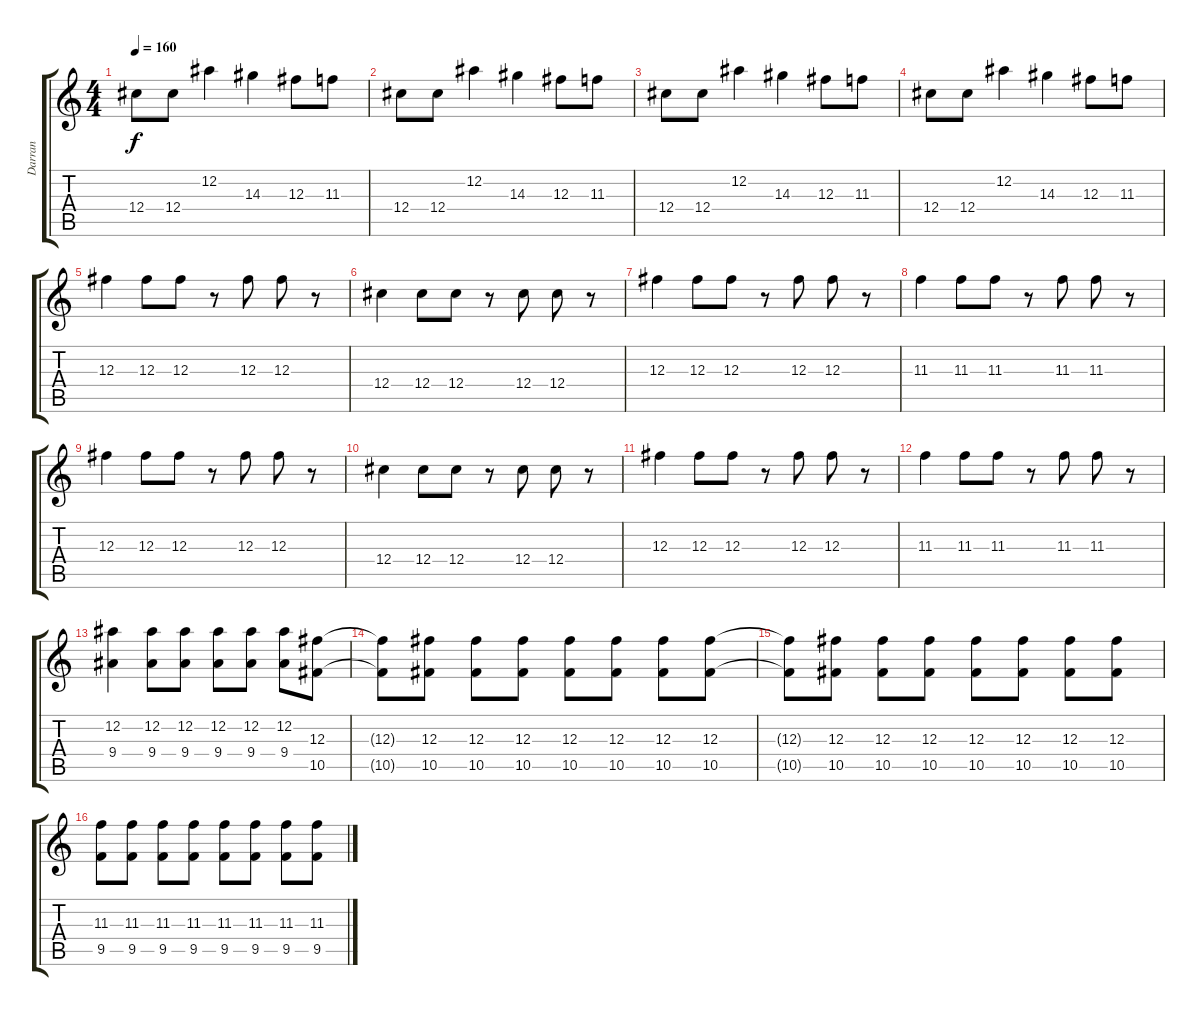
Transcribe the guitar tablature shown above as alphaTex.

\track ("Darran" "Darran") {instrument distortionguitar}
\staff {score tabs}
\tuning (Eb4 Bb3 Gb3 Db3 Ab2 Db2) {hide}
\ts (4 4)
\tempo 160
\clef g2
\ks c
12.4.8{dy f} 12.4.8 12.2.4 14.3.4 12.3.8 11.3.8 |
12.4.8 12.4.8 12.2.4 14.3.4 12.3.8 11.3.8 |
12.4.8 12.4.8 12.2.4 14.3.4 12.3.8 11.3.8 |
12.4.8 12.4.8 12.2.4 14.3.4 12.3.8 11.3.8 |
12.3.4 12.3.8 12.3.8 r.8 12.3.8 12.3.8 r.8 |
12.4.4 12.4.8 12.4.8 r.8 12.4.8 12.4.8 r.8 |
12.3.4 12.3.8 12.3.8 r.8 12.3.8 12.3.8 r.8 |
11.3.4 11.3.8 11.3.8 r.8 11.3.8 11.3.8 r.8 |
12.3.4 12.3.8 12.3.8 r.8 12.3.8 12.3.8 r.8 |
12.4.4 12.4.8 12.4.8 r.8 12.4.8 12.4.8 r.8 |
12.3.4 12.3.8 12.3.8 r.8 12.3.8 12.3.8 r.8 |
11.3.4 11.3.8 11.3.8 r.8 11.3.8 11.3.8 r.8 |
(12.2 9.4).4 (12.2 9.4).8 (12.2 9.4).8 (12.2 9.4).8 (12.2 9.4).8 (12.2 9.4).8 (12.3 10.5).8 |
(12.3{t} 10.5{t}).8 (12.3 10.5).8 (12.3 10.5).8 (12.3 10.5).8 (12.3 10.5).8 (12.3 10.5).8 (12.3 10.5).8 (12.3 10.5).8 |
(12.3{t} 10.5{t}).8 (12.3 10.5).8 (12.3 10.5).8 (12.3 10.5).8 (12.3 10.5).8 (12.3 10.5).8 (12.3 10.5).8 (12.3 10.5).8 |
(11.3 9.5).8 (11.3 9.5).8 (11.3 9.5).8 (11.3 9.5).8 (11.3 9.5).8 (11.3 9.5).8 (11.3 9.5).8 (11.3 9.5).8
